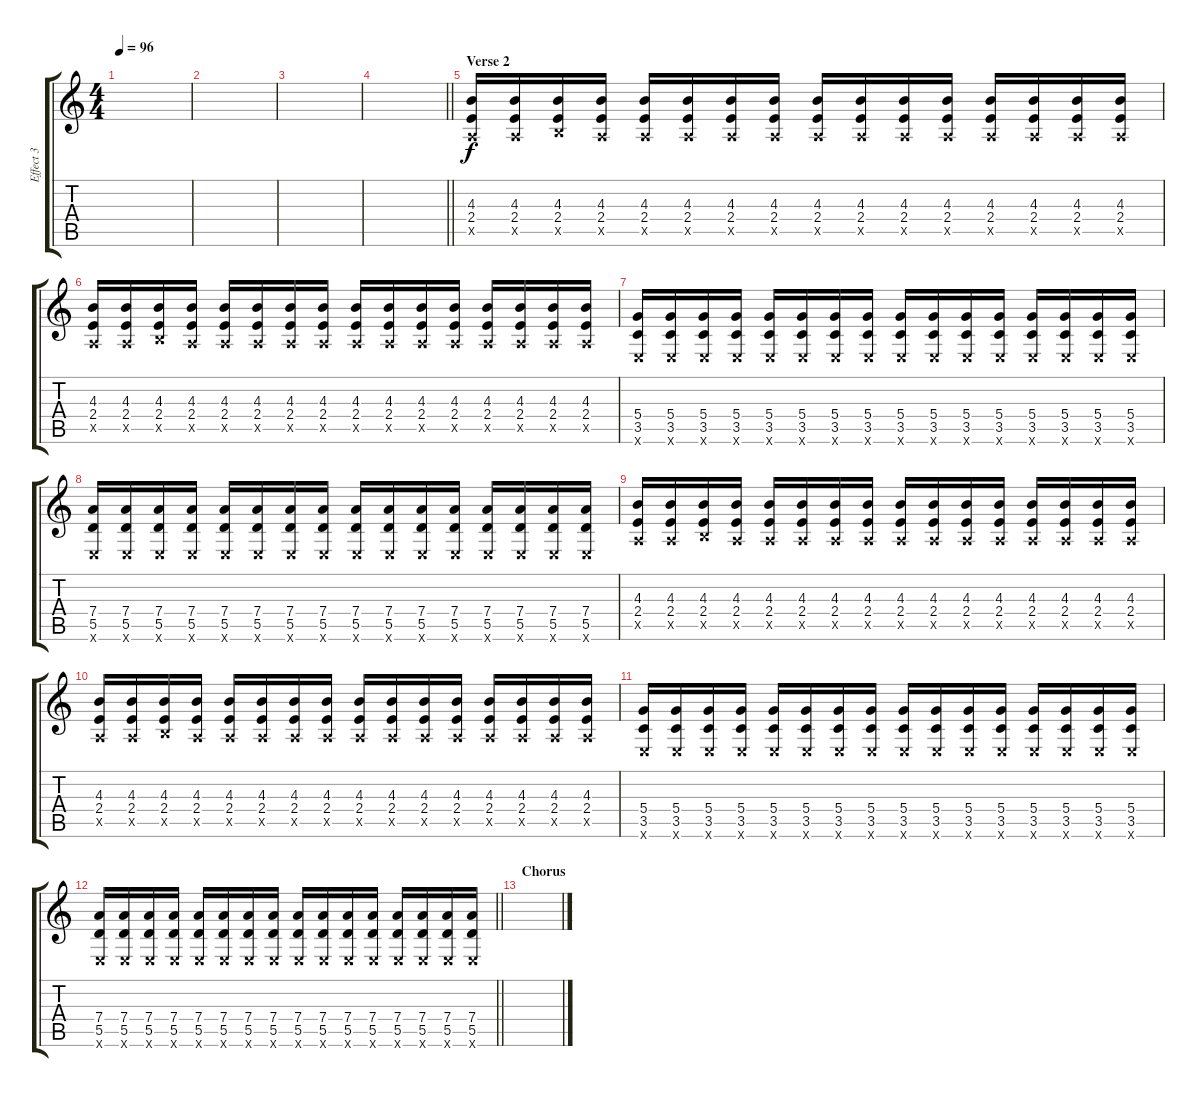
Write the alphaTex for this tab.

\track ("Effect 3" "Effect 3") {instrument distortionguitar}
\staff {score tabs}
\tuning (E4 B3 G3 D3 A2 E2) {hide}
\ts (4 4)
\tempo 96
\clef g2
\ks c
|
|
|
\barLineRight lightlight
|
\section ("" "Verse 2")
(4.3 2.4 0.5{x}).16{dy f volume 5 instrument distortionguitar} (4.3 2.4 0.5{x}).16 (4.3 2.4 2.5{x}).16 (4.3 2.4 0.5{x}).16 (4.3 2.4 0.5{x}).16 (4.3 2.4 0.5{x}).16 (4.3 2.4 0.5{x}).16 (4.3 2.4 0.5{x}).16 (4.3 2.4 0.5{x}).16 (4.3 2.4 0.5{x}).16 (4.3 2.4 0.5{x}).16 (4.3 2.4 0.5{x}).16 (4.3 2.4 0.5{x}).16 (4.3 2.4 0.5{x}).16 (4.3 2.4 0.5{x}).16 (4.3 2.4 0.5{x}).16 |
(4.3 2.4 0.5{x}).16 (4.3 2.4 0.5{x}).16 (4.3 2.4 2.5{x}).16 (4.3 2.4 0.5{x}).16 (4.3 2.4 0.5{x}).16 (4.3 2.4 0.5{x}).16 (4.3 2.4 0.5{x}).16 (4.3 2.4 0.5{x}).16 (4.3 2.4 0.5{x}).16 (4.3 2.4 0.5{x}).16 (4.3 2.4 0.5{x}).16 (4.3 2.4 0.5{x}).16 (4.3 2.4 0.5{x}).16 (4.3 2.4 0.5{x}).16 (4.3 2.4 0.5{x}).16 (4.3 2.4 0.5{x}).16 |
(5.4 3.5 0.6{x}).16 (5.4 3.5 0.6{x}).16 (5.4 3.5 0.6{x}).16 (5.4 3.5 0.6{x}).16 (5.4 3.5 0.6{x}).16 (5.4 3.5 0.6{x}).16 (5.4 3.5 0.6{x}).16 (5.4 3.5 0.6{x}).16 (5.4 3.5 0.6{x}).16 (5.4 3.5 0.6{x}).16 (5.4 3.5 0.6{x}).16 (5.4 3.5 0.6{x}).16 (5.4 3.5 0.6{x}).16 (5.4 3.5 0.6{x}).16 (5.4 3.5 0.6{x}).16 (5.4 3.5 0.6{x}).16 |
(7.4 5.5 0.6{x}).16 (7.4 5.5 0.6{x}).16 (7.4 5.5 0.6{x}).16 (7.4 5.5 0.6{x}).16 (7.4 5.5 0.6{x}).16 (7.4 5.5 0.6{x}).16 (7.4 5.5 0.6{x}).16 (7.4 5.5 0.6{x}).16 (7.4 5.5 0.6{x}).16 (7.4 5.5 0.6{x}).16 (7.4 5.5 0.6{x}).16 (7.4 5.5 0.6{x}).16 (7.4 5.5 0.6{x}).16 (7.4 5.5 0.6{x}).16 (7.4 5.5 0.6{x}).16 (7.4 5.5 0.6{x}).16 |
(4.3 2.4 0.5{x}).16 (4.3 2.4 0.5{x}).16 (4.3 2.4 2.5{x}).16 (4.3 2.4 0.5{x}).16 (4.3 2.4 0.5{x}).16 (4.3 2.4 0.5{x}).16 (4.3 2.4 0.5{x}).16 (4.3 2.4 0.5{x}).16 (4.3 2.4 0.5{x}).16 (4.3 2.4 0.5{x}).16 (4.3 2.4 0.5{x}).16 (4.3 2.4 0.5{x}).16 (4.3 2.4 0.5{x}).16 (4.3 2.4 0.5{x}).16 (4.3 2.4 0.5{x}).16 (4.3 2.4 0.5{x}).16 |
(4.3 2.4 0.5{x}).16 (4.3 2.4 0.5{x}).16 (4.3 2.4 2.5{x}).16 (4.3 2.4 0.5{x}).16 (4.3 2.4 0.5{x}).16 (4.3 2.4 0.5{x}).16 (4.3 2.4 0.5{x}).16 (4.3 2.4 0.5{x}).16 (4.3 2.4 0.5{x}).16 (4.3 2.4 0.5{x}).16 (4.3 2.4 0.5{x}).16 (4.3 2.4 0.5{x}).16 (4.3 2.4 0.5{x}).16 (4.3 2.4 0.5{x}).16 (4.3 2.4 0.5{x}).16 (4.3 2.4 0.5{x}).16 |
(5.4 3.5 0.6{x}).16 (5.4 3.5 0.6{x}).16 (5.4 3.5 0.6{x}).16 (5.4 3.5 0.6{x}).16 (5.4 3.5 0.6{x}).16 (5.4 3.5 0.6{x}).16 (5.4 3.5 0.6{x}).16 (5.4 3.5 0.6{x}).16 (5.4 3.5 0.6{x}).16 (5.4 3.5 0.6{x}).16 (5.4 3.5 0.6{x}).16 (5.4 3.5 0.6{x}).16 (5.4 3.5 0.6{x}).16 (5.4 3.5 0.6{x}).16 (5.4 3.5 0.6{x}).16 (5.4 3.5 0.6{x}).16 |
\barLineRight lightlight
(7.4 5.5 0.6{x}).16 (7.4 5.5 0.6{x}).16 (7.4 5.5 0.6{x}).16 (7.4 5.5 0.6{x}).16 (7.4 5.5 0.6{x}).16{volume 16 instrument distortionguitar} (7.4 5.5 0.6{x}).16 (7.4 5.5 0.6{x}).16 (7.4 5.5 0.6{x}).16 (7.4 5.5 0.6{x}).16 (7.4 5.5 0.6{x}).16 (7.4 5.5 0.6{x}).16 (7.4 5.5 0.6{x}).16 (7.4 5.5 0.6{x}).16 (7.4 5.5 0.6{x}).16 (7.4 5.5 0.6{x}).16 (7.4 5.5 0.6{x}).16 |
\section ("" "Chorus")
